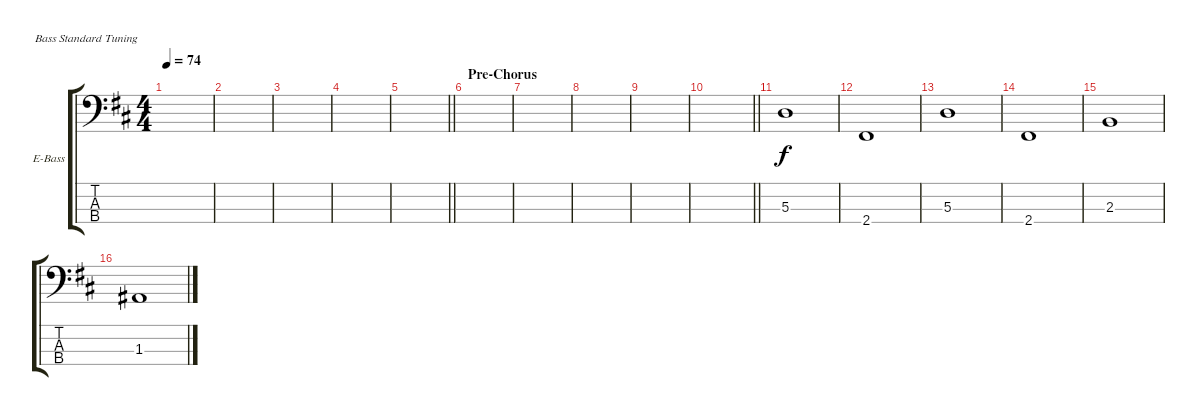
\bracketExtendMode groupsimilarinstruments
\firstSystemTrackNameOrientation horizontal
\otherSystemsTrackNameOrientation horizontal
\track ("Electric Bass" "E-Bass") {instrument electricbassfinger}
\staff {score tabs}
\tuning (G2 D2 A1 E1)
\ts (4 4)
\tempo 74
\clef f4
\scale
0.333333
\ks d
|
\scale
0.333333 |
\scale
0.333333 |
\scale
0.333333 |
\scale
0.333333
\barLineRight lightlight
|
\section ("" "Pre-Chorus")
\scale
0.333333 |
\scale
0.333333 |
\scale
0.333333 |
\scale
0.333333 |
\scale
0.333333
\barLineRight lightlight
|
\scale
0.333333 5.3.1 |
\scale
0.333333 2.4.1 |
\scale
0.333333 5.3.1 |
\scale
0.333333 2.4.1 |
\scale
0.333333 2.3.1 |
\scale
0.333333 1.3.1
